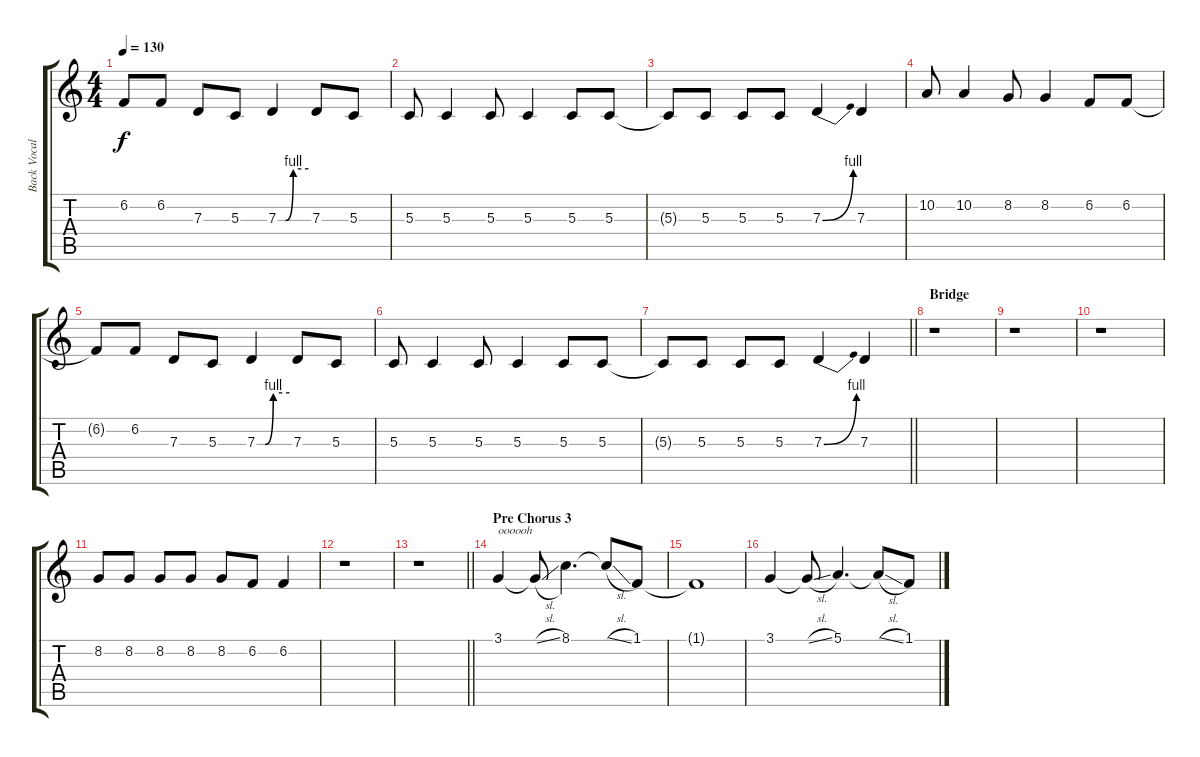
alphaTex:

\track ("Back Vocals" "Back Vocal") {instrument flute}
\staff {score tabs}
\tuning (E4 B3 G3 D3 A2 E2) {hide}
\ts (4 4)
\tempo 130
\clef g2
\ks c
6.2{t}.8{dy f} 6.2.8 7.3.8 5.3.8 7.3{be (custom 0 0 15 0 30 4 60 4)}.4 7.3.8 5.3.8 |
5.3.8 5.3.4 5.3.8 5.3.4 5.3.8 5.3.8 |
5.3{t}.8 5.3.8 5.3.8 5.3.8 7.3{be (bend 0 0 60 4)}.4 7.3.4 |
10.2.8 10.2.4 8.2.8 8.2.4 6.2.8 6.2.8 |
6.2{t}.8 6.2.8 7.3.8 5.3.8 7.3{be (custom 0 0 15 0 30 4 60 4)}.4 7.3.8 5.3.8 |
5.3.8 5.3.4 5.3.8 5.3.4 5.3.8 5.3.8 |
\barLineRight lightlight
5.3{t}.8 5.3.8 5.3.8 5.3.8 7.3{be (bend 0 0 60 4)}.4 7.3.4 |
\section ("" "Bridge")
r.1 |
r.1 |
r.1 |
8.2.8 8.2.8 8.2.8 8.2.8 8.2.8 6.2.8 6.2.4 |
r.1 |
\barLineRight lightlight
r.1 |
\section ("" "Pre Chorus 3")
3.1.4{txt "oooooh"} 3.1{sl t}.8 8.1.4{d} 8.1{sl t}.8 1.1.8 |
1.1{t}.1 |
3.1.4 3.1{sl t}.8 5.1.4{d} 5.1{sl t}.8 1.1.8
